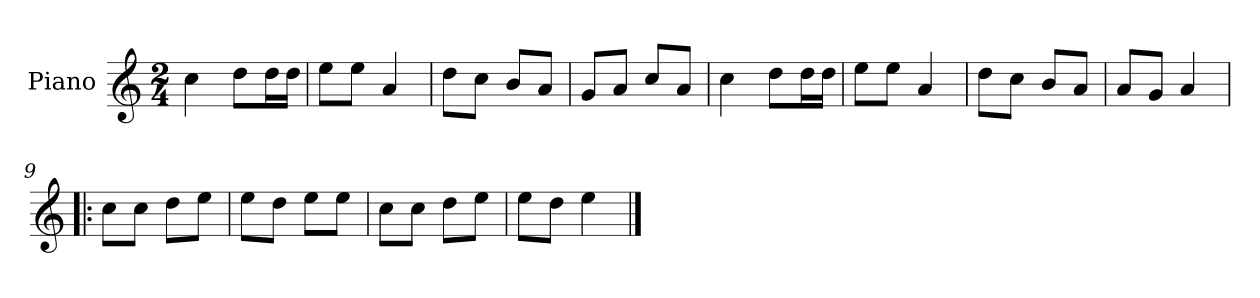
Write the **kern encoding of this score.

**kern
*part1
*staff1
*I"Piano
*I'Pno.
*clefG2
*k[]
*M2/4
=1
4cc\
8dd\L
16dd\L
16dd\JJ
=2
8ee\L
8ee\J
4a/
=3
8dd\L
8cc\J
8b/L
8a/J
=4
8g/L
8a/J
8cc/L
8a/J
=5
4cc\
8dd\L
16dd\L
16dd\JJ
=6
8ee\L
8ee\J
4a/
=7
8dd\L
8cc\J
8b/L
8a/J
=8
8a/L
8g/J
4a/
=9!|:
8cc\L
8cc\J
8dd\L
8ee\J
!!LO:LB:g=z
=10
8ee\L
8dd\J
8ee\L
8ee\J
=11
8cc\L
8cc\J
8dd\L
8ee\J
=12
8ee\L
8dd\J
4ee\
==
*-
